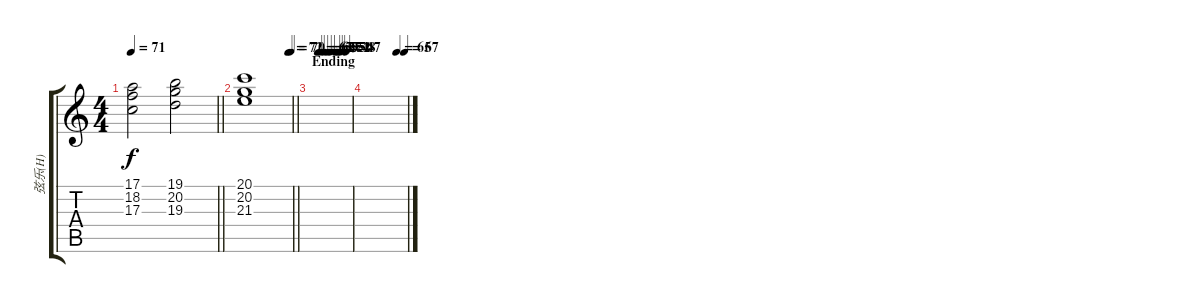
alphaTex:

\track ("弦乐(H)" "弦乐(H)") {instrument stringensemble2}
\staff {score tabs}
\tuning (E4 B3 G3 D3 A2 E2) {hide}
\ts (4 4)
\tempo 71
\clef g2
\barLineRight lightlight
\ks c
(17.1 18.2 17.3).2{dy f} (19.1 20.2 19.3).2 |
\tempo (72 0.9479166666666666)
\tempo (70 0.9947916666666666)
\barLineRight lightlight
(20.1 20.2 21.3).1{volume 3} |
\section ("" "Ending")
\tempo (64 0.19791666666666666)
\tempo (62 0.2604166666666667)
\tempo (59 0.34375)
\tempo (57 0.4270833333333333)
\tempo (55 0.5104166666666666)
\tempo (52 0.6354166666666666)
\tempo (50 0.6979166666666666)
\tempo (48 0.7604166666666666)
\tempo (47 0.8854166666666666)
|
\tempo (65 0.7604166666666666)
\tempo (67 0.9479166666666666)
